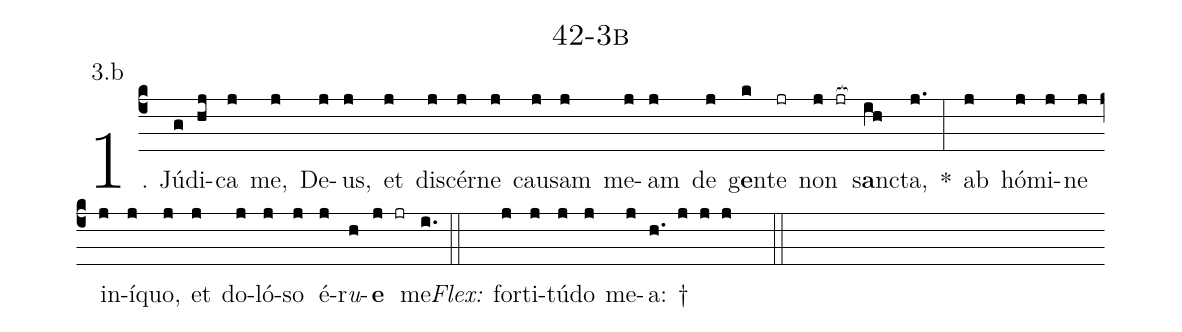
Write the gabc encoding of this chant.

name: 42-3b;
annotation: 3.b;
%%
(c4)1. Jú(g)di(hj)ca(j) me,(j) De(j)us,(j) et(j) di(j)scér(j)ne(j) cau(j)sam(j) me(j)am(j) de(j) g<b>e</b>n(k)te(jr) non(j jr[ocb:1{]) s<b>a</b>nc(ih[ocb:0}])ta,(j.) *(:) ab(j) hó(j)mi(j)ne(j) in(j)í(j)quo,(j) et(j) do(j)ló(j)so(j) é(j)r<i>u</i>(h)<b>e</b>(j jr) me.(i.) (::)
<i>Flex:</i>()  for(j)ti(j)tú(j)do(j) me(j)a: †(h. j j j  ::)
